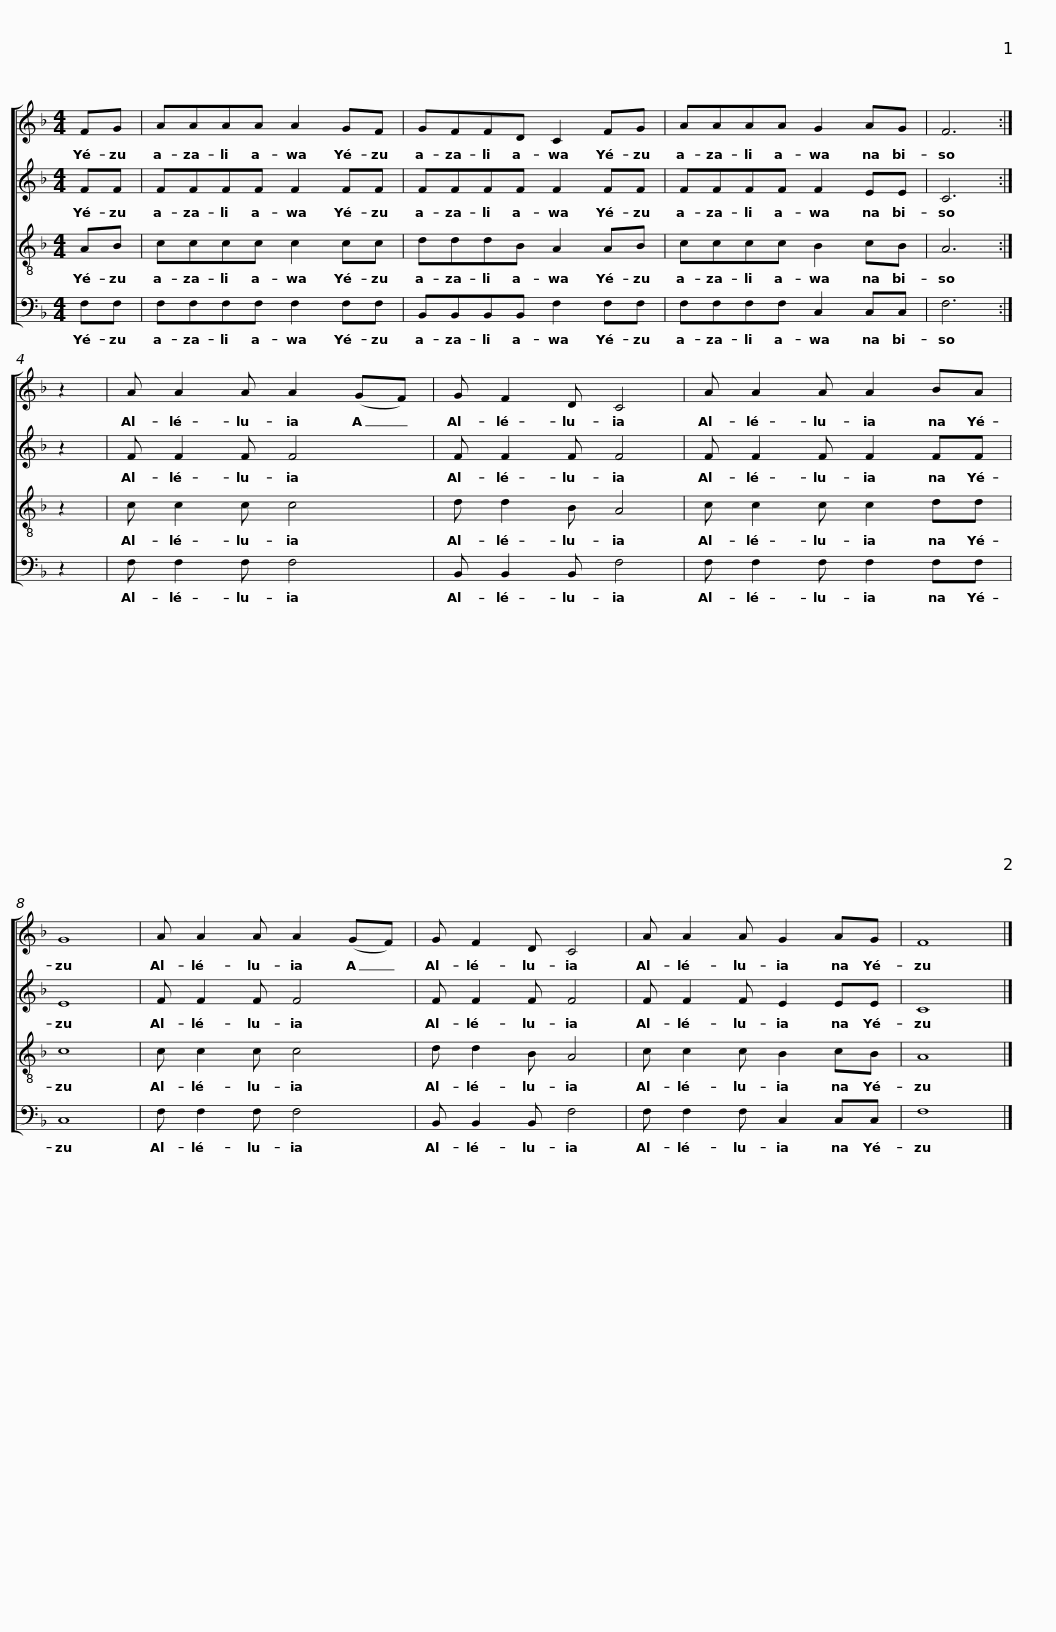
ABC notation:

X:1
%%score [ 1 2 3 4 ]
L:1/8
M:4/4
I:linebreak $
K:F
V:1 treble
V:2 treble
V:3 treble-8
V:4 bass
V:1
 FG | AAAA A2 GF | GFFD C2 FG | AAAA G2 AG | F6 :| %5
 z2 |$ A A2 A A2 (GF) | G F2 D C4 | A A2 A A2 BA | G8 |$ %10
 A A2 A A2 (GF) | G F2 D C4 | A A2 A G2 AG | F8 |] %14
V:2
 FF | FFFF F2 FF | FFFF F2 FF | FFFF F2 EE | C6 :| %5
 z2 |$ F F2 F F4 | F F2 F F4 | F F2 F F2 FF | E8 |$ %10
 F F2 F F4 | F F2 F F4 | F F2 F E2 EE | C8 |] %14
V:3
 AB | cccc c2 cc | dddB A2 AB | cccc B2 cB | A6 :| %5
 z2 |$ c c2 c c4 | d d2 B A4 | c c2 c c2 dd | c8 |$ %10
 c c2 c c4 | d d2 B A4 | c c2 c B2 cB | A8 |] %14
V:4
 F,F, | F,F,F,F, F,2 F,F, | B,,B,,B,,B,, F,2 F,F, | F,F,F,F, C,2 C,C, | F,6 :| %5
 z2 |$ F, F,2 F, F,4 | B,, B,,2 B,, F,4 | F, F,2 F, F,2 F,F, | C,8 |$ %10
 F, F,2 F, F,4 | B,, B,,2 B,, F,4 | F, F,2 F, C,2 C,C, | F,8 |] %14
